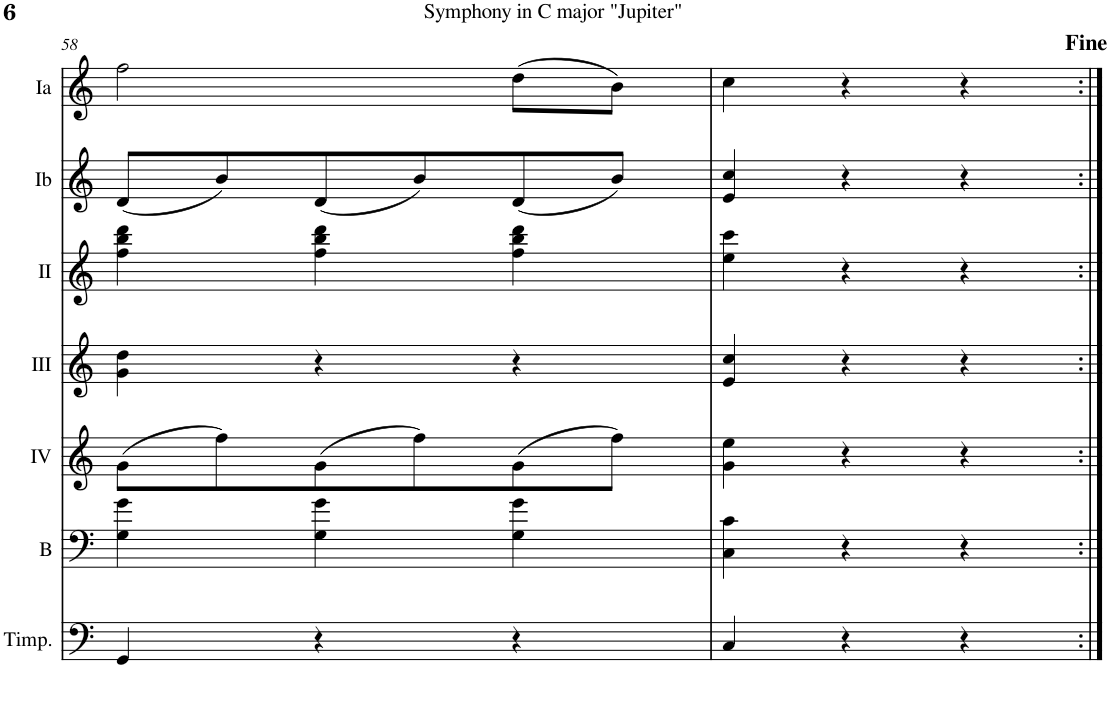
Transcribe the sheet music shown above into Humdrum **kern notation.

**kern	**kern	**kern	**kern	**kern	**kern	**kern
*part7	*part6	*part5	*part4	*part3	*part2	*part1
*staff7	*staff6	*staff5	*staff4	*staff3	*staff2	*staff1
*I"Timpani	*I"Bass	*I"Acc. 4	*I"Acc. 3	*I"Acc. 2	*I"Acc. 1b	*I"Acc. 1a
*I'Timp.	*I'B	*	*	*	*	*
!!LO:PB:g=z
*clefF4	*clefF4	*clefG2	*clefG2	*clefG2	*clefG2	*clefG2
*	*Trd7c12	*Trd7c12	*Trd7c12	*	*	*
*k[]	*k[]	*k[]	*k[]	*k[]	*k[]	*k[]
*M3/4	*M3/4	*M3/4	*M3/4	*M3/4	*M3/4	*M3/4
=58	=58	=58	=58	=58	=58	=58
4GG/	4G\ 4g\	(8g\L	4g\ 4dd\	4ff\ 4bb\ 4ddd\	(8d/L	2ff\
.	.	8ff\)	.	.	8b/)	.
4r	4G\ 4g\	(8g\	4r	4ff\ 4bb\ 4ddd\	(8d/	.
.	.	8ff\)	.	.	8b/)	.
4r	4G\ 4g\	(8g\	4r	4ff\ 4bb\ 4ddd\	(8d/	(8dd\L
.	.	8ff\J)	.	.	8b/J)	8b\J)
=59	=59	=59	=59	=59	=59	=59
4C/	4C\ 4c\	4g\ 4ee\	4e/ 4cc/	4ee\ 4ccc\	4e/ 4cc/	4cc\
4r	4r	4r	4r	4r	4r	4r
4r	4r	4r	4r	4r	4r	4r
!	!	!	!	!	!	!LO:TX:a:t=<b><font size="12"/>Fine</b>
=:|!	=:|!	=:|!	=:|!	=:|!	=:|!	=:|!
*-	*-	*-	*-	*-	*-	*-
